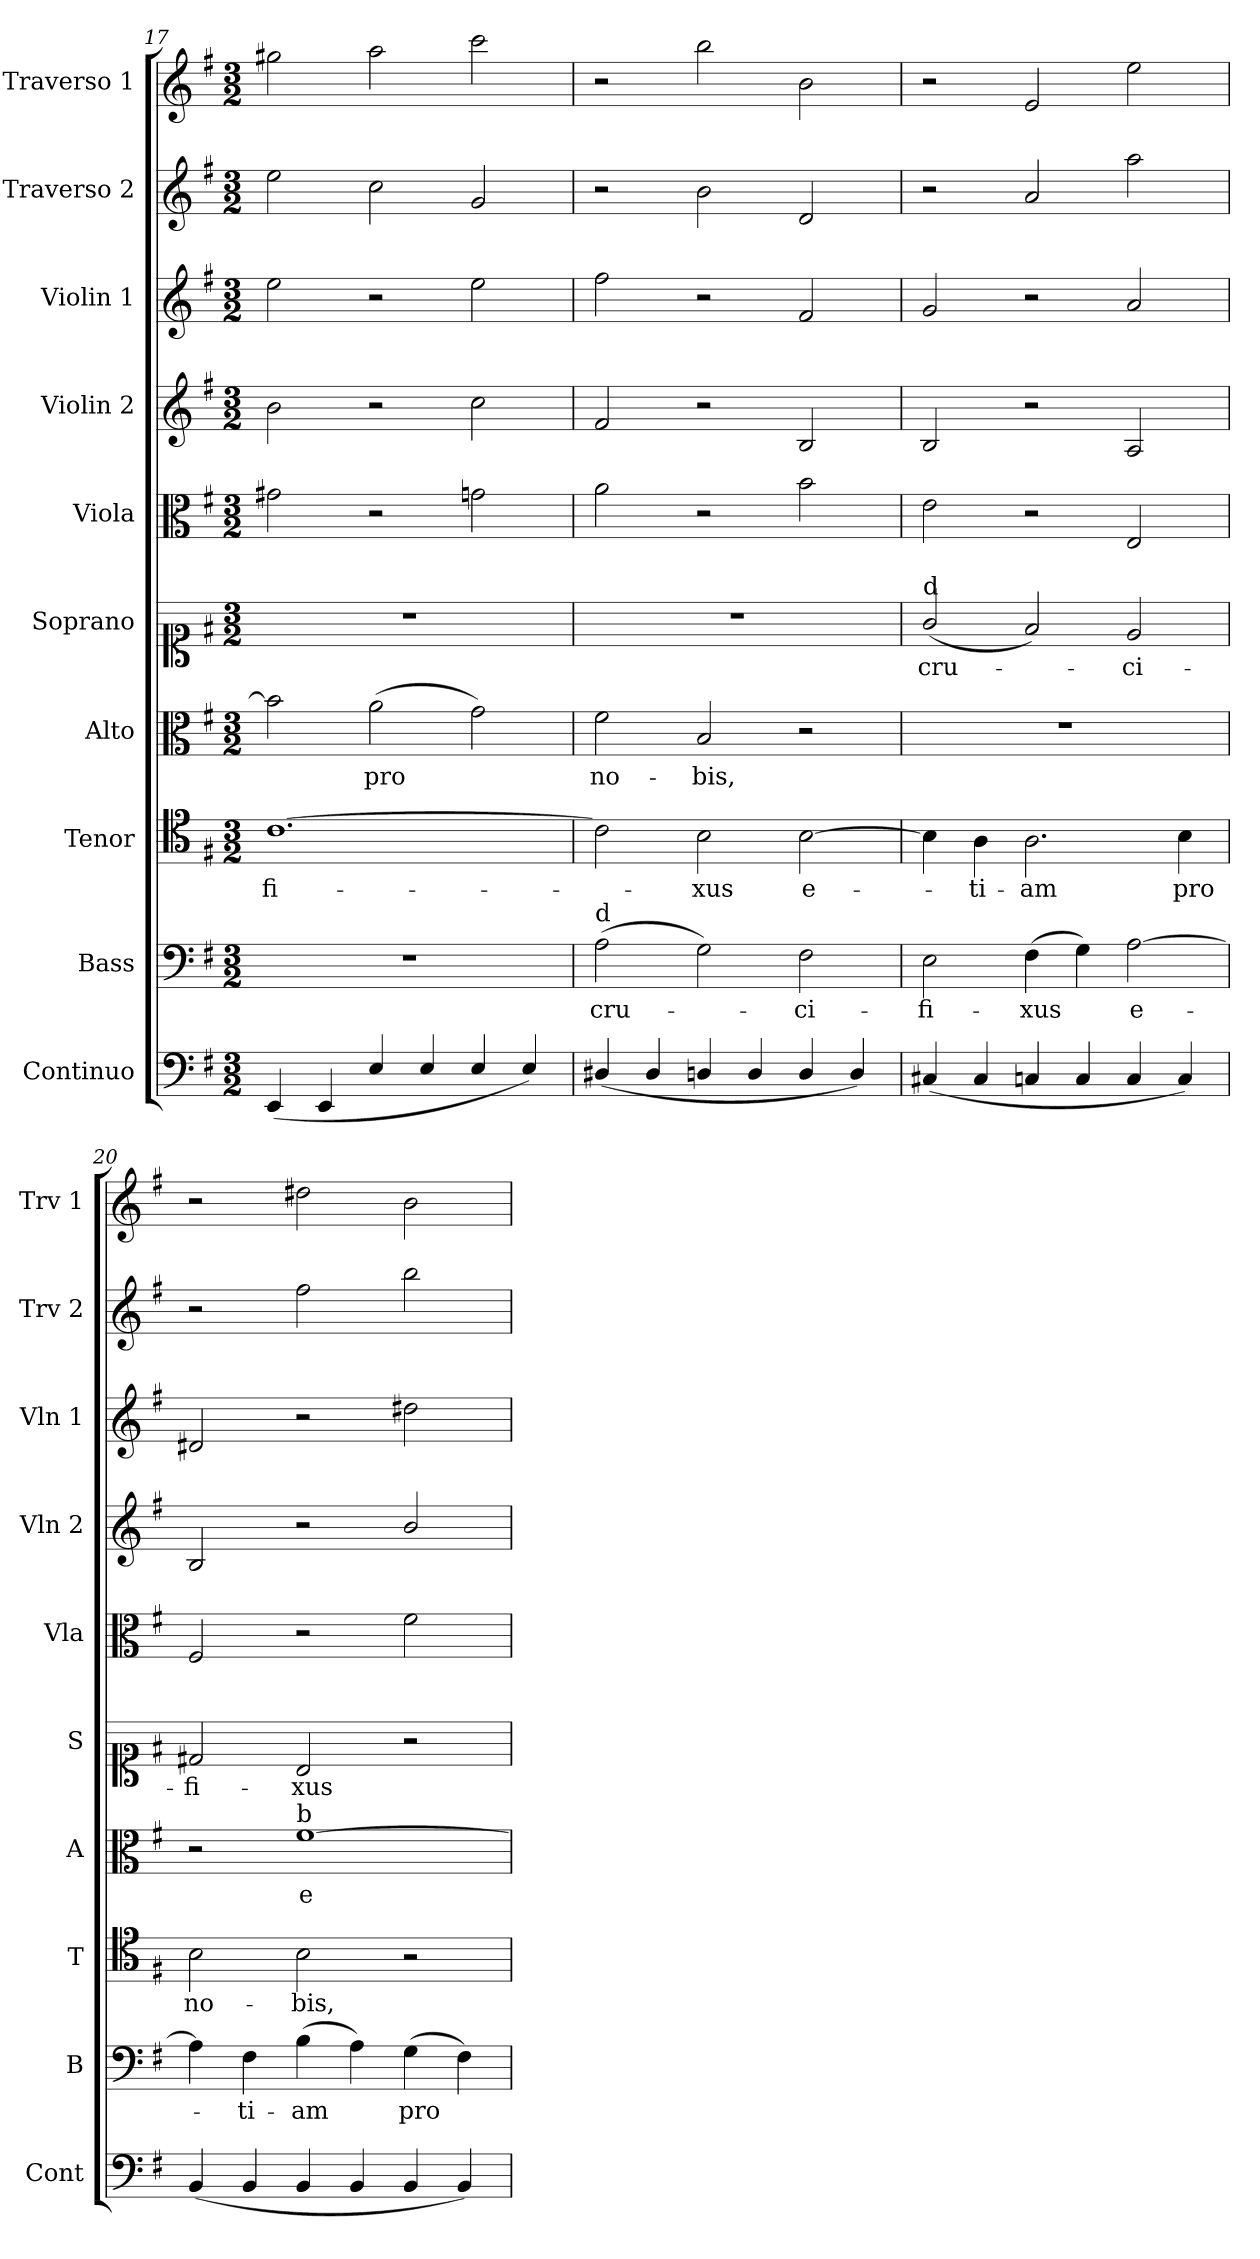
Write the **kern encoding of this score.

**kern	**kern	**text	**kern	**text	**kern	**text	**kern	**text	**kern	**kern	**kern	**kern	**kern
*part10	*part9	*part9	*part8	*part8	*part7	*part7	*part6	*part6	*part5	*part4	*part3	*part2	*part1
*staff10	*staff9	*staff9	*staff8	*staff8	*staff7	*staff7	*staff6	*staff6	*staff5	*staff4	*staff3	*staff2	*staff1
*I"Continuo	*I"Bass	*	*I"Tenor	*	*I"Alto	*	*I"Soprano	*	*I"Viola	*I"Violin 2	*I"Violin 1	*I"Traverso 2	*I"Traverso 1
*I'Cont	*I'B	*	*I'T	*	*I'A	*	*I'S	*	*I'Vla	*I'Vln 2	*I'Vln 1	*I'Trv 2	*I'Trv 1
*clefF4	*clefF4	*	*clefC4	*	*clefC3	*	*clefC1	*	*clefC3	*clefG2	*clefG2	*clefG2	*clefG2
*k[f#]	*k[f#]	*	*k[f#]	*	*k[f#]	*	*k[f#]	*	*k[f#]	*k[f#]	*k[f#]	*k[f#]	*k[f#]
*M3/2	*M3/2	*	*M3/2	*	*M3/2	*	*M3/2	*	*M3/2	*M3/2	*M3/2	*M3/2	*M3/2
=17	=17	=17	=17	=17	=17	=17	=17	=17	=17	=17	=17	=17	=17
!	!	!	!	!LO:LY:b	!	!	!	!	!	!	!	!	!
(4EE/	1.r	.	[1.c	-fi-	2b\]	.	1.r	.	2g#X\	2b\	2ee\	2ee\	2gg#X\
4EE/	.	.	.	.	.	.	.	.	.	.	.	.	.
!	!	!	!	!	!	!LO:LY:b	!	!	!	!	!	!	!
4E/	.	.	.	.	(2a\	pro	.	.	2r	2r	2r	2cc\	2aa\
4E/	.	.	.	.	.	.	.	.	.	.	.	.	.
4E/	.	.	.	.	2g\)	.	.	.	2gn\	2cc\	2ee\	2g/	2ccc\
4E/)	.	.	.	.	.	.	.	.	.	.	.	.	.
=18	=18	=18	=18	=18	=18	=18	=18	=18	=18	=18	=18	=18	=18
!	!LO:TX:a:t=d	!	!	!	!	!	!	!	!	!	!	!	!
!	!	!LO:LY:b	!	!	!	!LO:LY:b	!	!	!	!	!	!	!
(4D#X/	(2A\	cru-	2c\]	.	2f#\	no-	1.r	.	2a\	2f#/	2ff#\	2r	2r
4D#/	.	.	.	.	.	.	.	.	.	.	.	.	.
!	!	!	!	!LO:LY:b	!	!LO:LY:b	!	!	!	!	!	!	!
4Dn/	2G\)	.	2B\	-xus	2B/	-bis,	.	.	2r	2r	2r	2b\	2bb\
4D/	.	.	.	.	.	.	.	.	.	.	.	.	.
!	!	!LO:LY:b	!	!LO:LY:b	!	!	!	!	!	!	!	!	!
4D/	2F#\	-ci-	[2B\	e-	2r	.	.	.	2b\	2B/	2f#/	2d/	2b\
4D/)	.	.	.	.	.	.	.	.	.	.	.	.	.
=19	=19	=19	=19	=19	=19	=19	=19	=19	=19	=19	=19	=19	=19
!	!	!	!	!	!	!	!LO:TX:a:t=d	!	!	!	!	!	!
!	!	!LO:LY:b	!	!	!	!	!	!LO:LY:b	!	!	!	!	!
(4C#X/	2E\	-fi-	4B\]	.	1.r	.	(2g/	cru-	2e\	2B/	2g/	2r	2r
!	!	!	!	!LO:LY:b	!	!	!	!	!	!	!	!	!
4C#/	.	.	4A\	-ti-	.	.	.	.	.	.	.	.	.
!	!	!LO:LY:b	!	!LO:LY:b	!	!	!	!	!	!	!	!	!
4Cn/	(4F#\	-xus	2.A\	-am	.	.	2f#/)	.	2r	2r	2r	2a/	2e/
4C/	4G\)	.	.	.	.	.	.	.	.	.	.	.	.
!	!	!LO:LY:b	!	!	!	!	!	!LO:LY:b	!	!	!	!	!
4C/	[2A\	e-	.	.	.	.	2e/	-ci-	2E/	2A/	2a/	2aa\	2ee\
!	!	!	!	!LO:LY:b	!	!	!	!	!	!	!	!	!
4C/)	.	.	4B\	pro	.	.	.	.	.	.	.	.	.
!!LO:LB:g=z
=20	=20	=20	=20	=20	=20	=20	=20	=20	=20	=20	=20	=20	=20
!	!	!	!	!LO:LY:b	!	!	!	!LO:LY:b	!	!	!	!	!
(4BB/	4A\]	.	2B\	no-	2r	.	2d#X/	-fi-	2F#/	2B/	2d#X/	2r	2r
!	!	!LO:LY:b	!	!	!	!	!	!	!	!	!	!	!
4BB/	4F#\	-ti-	.	.	.	.	.	.	.	.	.	.	.
!	!	!	!	!	!LO:TX:a:t=b	!	!	!	!	!	!	!	!
!	!	!LO:LY:b	!	!LO:LY:b	!	!LO:LY:b	!	!LO:LY:b	!	!	!	!	!
4BB/	(4B\	-am	2B\	-bis,	[1f#	e-	2B/	-xus	2r	2r	2r	2ff#\	2dd#X\
4BB/	4A\)	.	.	.	.	.	.	.	.	.	.	.	.
!	!	!LO:LY:b	!	!	!	!	!	!	!	!	!	!	!
4BB/	(4G\	pro	2r	.	.	.	2r	.	2f#\	2b/	2dd#X\	2bb\	2b\
4BB/)	4F#\)	.	.	.	.	.	.	.	.	.	.	.	.
=	=	=	=	=	=	=	=	=	=	=	=	=	=
*-	*-	*-	*-	*-	*-	*-	*-	*-	*-	*-	*-	*-	*-
